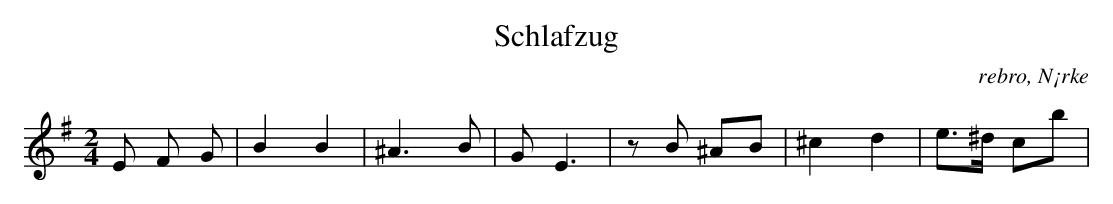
X:1
T:Schlafzug
O: rebro, N¡rke
M:2/4
L:1/8
K:Em
E F G | B2 B2 | ^A3B | GE3 | zB ^AB | ^c2 d2 | e>^d cb |
